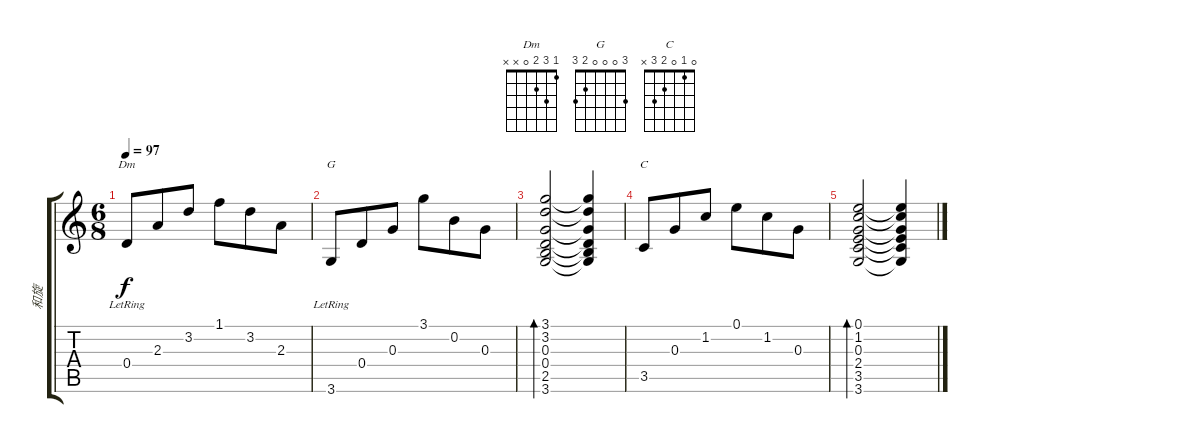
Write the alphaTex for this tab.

\track ("和旋" "和旋") {instrument acousticguitarnylon}
\staff {score tabs}
\tuning (E4 B3 G3 D3 A2 E2) {hide}
\chord ("Dm" 1 3 2 0 x x)
\chord ("G" 3 0 0 0 2 3)
\chord ("C" 0 1 0 2 3 x)
\ts (6 8)
\tempo 97
\clef g2
\ks c
0.4{lr}.8{ch "Dm" dy f} 2.3.8 3.2.8 1.1.8 3.2.8 2.3.8 |
3.6{lr}.8{ch "G"} 0.4.8 0.3.8 3.1.8 0.2.8 0.3.8 |
(3.1 3.2 0.3 0.4 2.5 3.6).2{bd 480} (3.1{t} 3.2{t} 0.3{t} 0.4{t} 2.5{t} 3.6{t}).4 |
3.5.8{ch "C"} 0.3.8 1.2.8 0.1.8 1.2.8 0.3.8 |
(0.1 1.2 0.3 2.4 3.5 3.6).2{bd 480} (0.1{t} 1.2{t} 0.3{t} 2.4{t} 3.5{t} 3.6{t}).4
